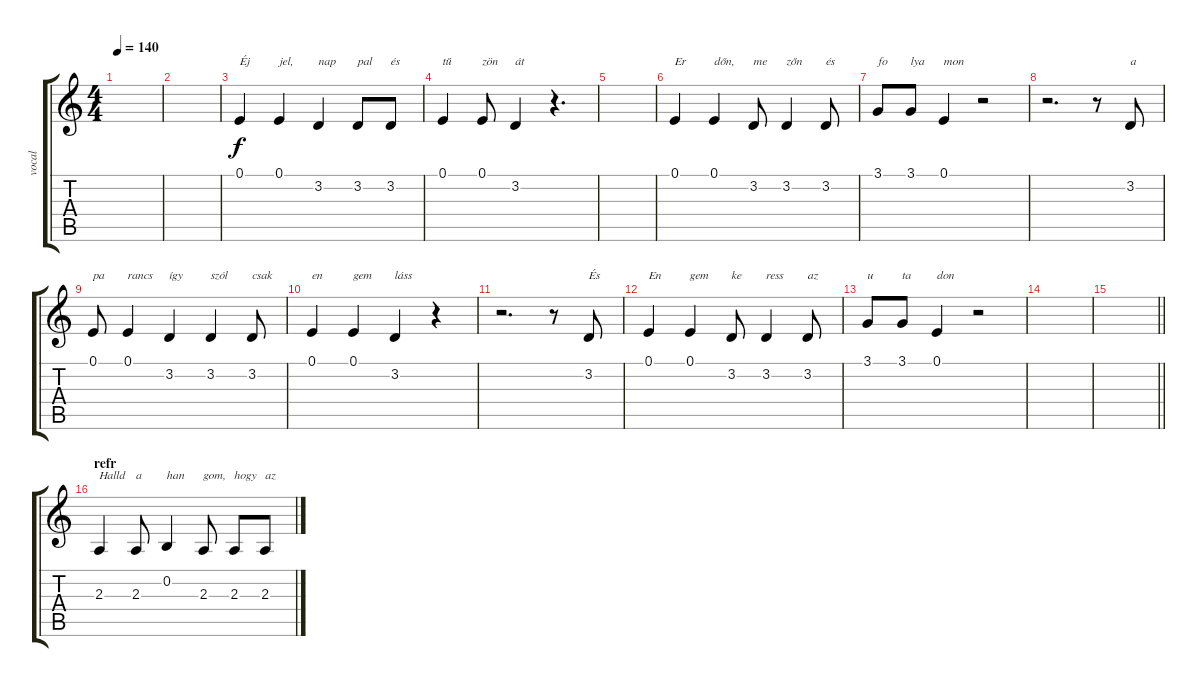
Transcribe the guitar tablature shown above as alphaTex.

\track ("vocal" "vocal") {instrument voiceoohs}
\staff {score tabs}
\tuning (E4 B3 G3 D3 A2 E2) {hide}
\ts (4 4)
\tempo 140
\clef g2
\ks aminor
|
|
0.1.4{txt "Éj"} 0.1.4{txt "jel,"} 3.2.4{txt "nap"} 3.2.8{txt "pal"} 3.2.8{txt "és"} |
0.1.4{txt "tű"} 0.1.8{txt "zön"} 3.2.4{txt "át"} r.4{d} |
|
0.1.4{txt "Er"} 0.1.4{txt "dőn,"} 3.2.8{txt "me"} 3.2.4{txt "zőn"} 3.2.8{txt "és"} |
3.1.8{txt "fo"} 3.1.8{txt "lya"} 0.1.4{txt "mon"} r.2 |
r.2{d} r.8 3.2.8{txt "a"} |
0.1.8{txt "pa"} 0.1.4{txt "rancs"} 3.2.4{txt "így"} 3.2.4{txt "szól"} 3.2.8{txt "csak"} |
0.1.4{txt "en"} 0.1.4{txt "gem"} 3.2.4{txt "láss"} r.4 |
r.2{d} r.8 3.2.8{txt "És"} |
0.1.4{txt "En"} 0.1.4{txt "gem"} 3.2.8{txt "ke"} 3.2.4{txt "ress"} 3.2.8{txt "az"} |
3.1.8{txt "u"} 3.1.8{txt "ta"} 0.1.4{txt "don"} r.2 |
|
\barLineRight lightlight
|
\section ("" "refr")
\ks c
2.3.4{txt "Halld"} 2.3.8{txt "a"} 0.2.4{txt "han"} 2.3.8{txt "gom,"} 2.3.8{txt "hogy"} 2.3.8{txt "az"}
